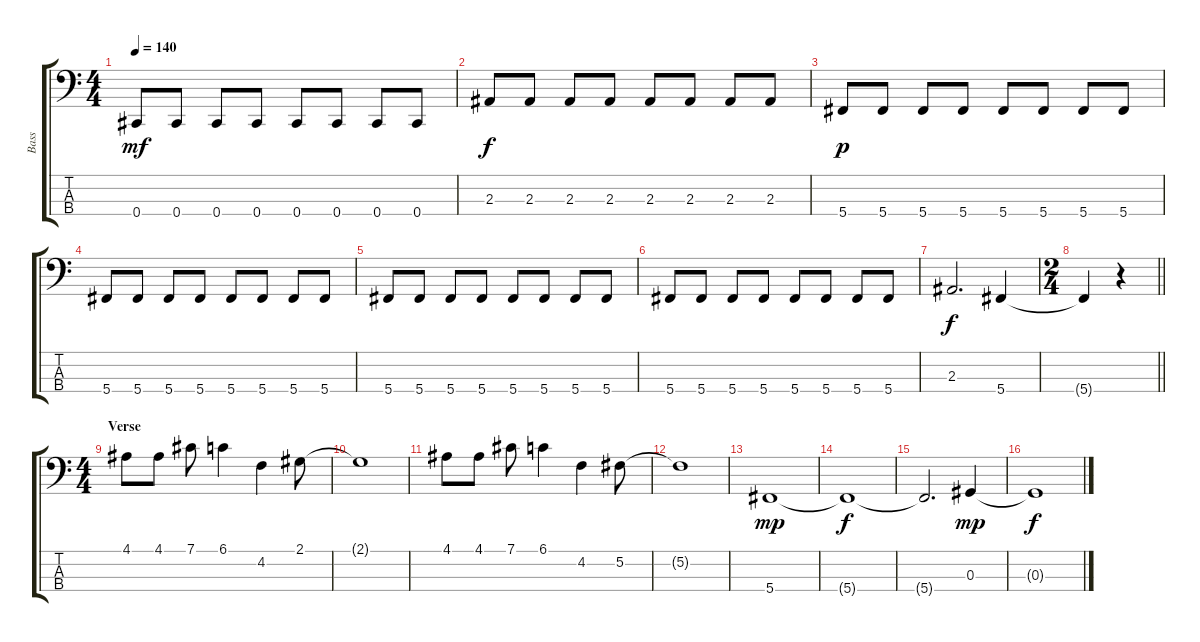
\track ("Bass" "Bass") {instrument electricbassfinger}
\staff {score tabs}
\tuning (Gb2 Db2 Ab1 Db1) {hide}
\ts (4 4)
\tempo 140
\clef f4
\ks c
0.4.8{dy mf} 0.4.8 0.4.8 0.4.8 0.4.8 0.4.8 0.4.8 0.4.8 |
2.3.8{dy f} 2.3.8 2.3.8 2.3.8 2.3.8 2.3.8 2.3.8 2.3.8 |
5.4.8{dy p} 5.4.8 5.4.8 5.4.8 5.4.8 5.4.8 5.4.8 5.4.8 |
5.4.8 5.4.8 5.4.8 5.4.8 5.4.8 5.4.8 5.4.8 5.4.8 |
5.4.8 5.4.8 5.4.8 5.4.8 5.4.8 5.4.8 5.4.8 5.4.8 |
5.4.8 5.4.8 5.4.8 5.4.8 5.4.8 5.4.8 5.4.8 5.4.8 |
2.3.2{d dy f} 5.4.4 |
\ts (2 4)
\barLineRight lightlight
5.4{t}.4 r.4 |
\ts (4 4)
\section ("" "Verse")
4.1.8 4.1.8 7.1.8 6.1.4 4.2.4 2.1.8 |
2.1{t}.1 |
4.1.8 4.1.8 7.1.8 6.1.4 4.2.4 5.2.8 |
5.2{t}.1 |
5.4.1{dy mp instrument electricbassfinger} |
5.4{t}.1{dy f} |
5.4{t}.2{d} 0.3.4{dy mp} |
0.3{t}.1{dy f}
